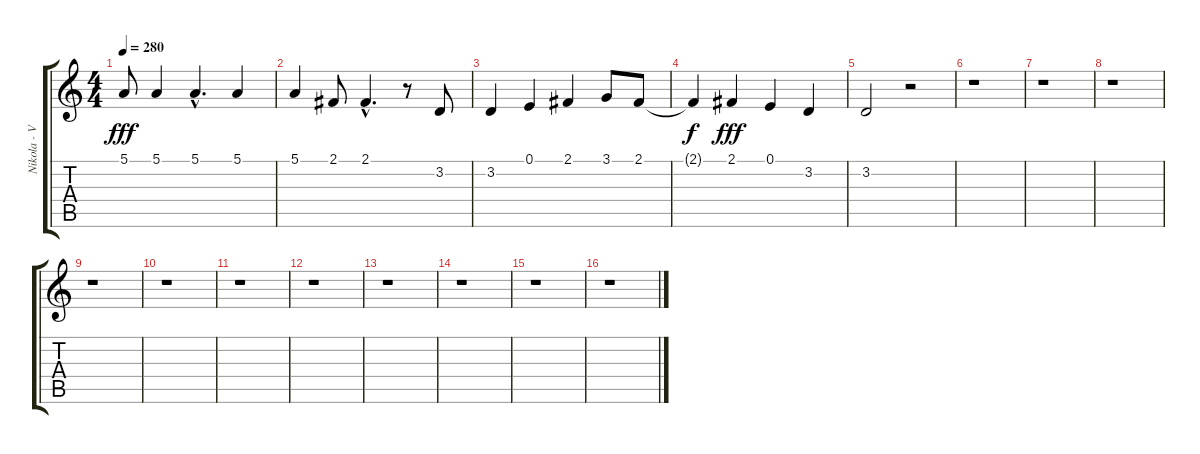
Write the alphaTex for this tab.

\track ("Nikola - Vocal" "Nikola - V") {instrument flute}
\staff {score tabs}
\tuning (E4 B3 G3 D3 A2 E2) {hide}
\ts (4 4)
\tempo 280
\clef g2
\ks c
5.1.8{dy fff} 5.1.4 5.1{hac}.4{d} 5.1.4 |
5.1.4 2.1.8 2.1{hac}.4{d} r.8 3.2.8 |
3.2.4 0.1.4 2.1.4 3.1.8 2.1.8 |
2.1{t}.4{dy f} 2.1.4{dy fff} 0.1.4 3.2.4 |
3.2.2 r.2 |
r.1 |
r.1 |
r.1 |
r.1 |
r.1 |
r.1 |
r.1 |
r.1 |
r.1 |
r.1 |
r.1
